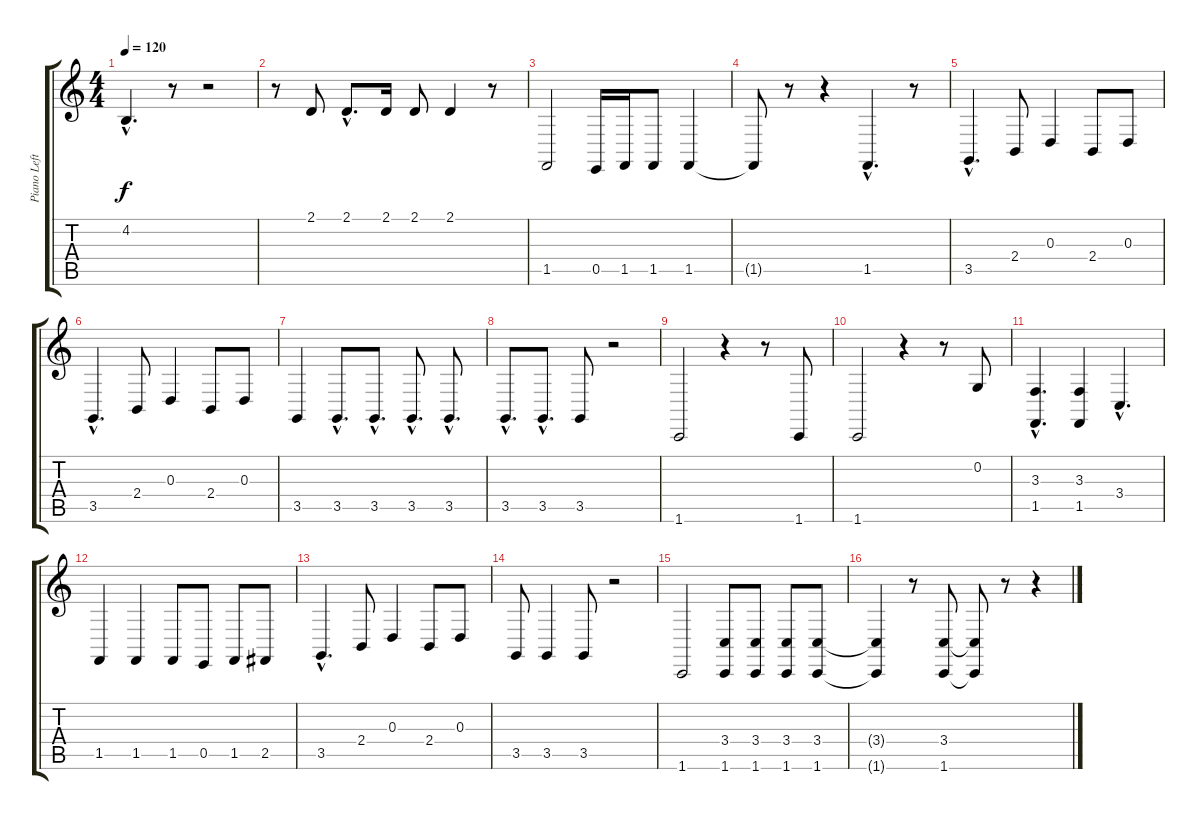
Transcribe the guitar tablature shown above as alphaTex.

\track ("Piano Left hand" "Piano Left") {instrument honkytonkpiano}
\staff {score tabs}
\tuning (C4 G3 D3 A2 E2 B1) {hide}
\ts (4 4)
\tempo 120
\clef g2
\ks c
4.2{hac}.4{d dy f} r.8 r.2 |
r.8 2.1.8 2.1{hac}.8{d} 2.1.16 2.1.8 2.1.4 r.8 |
1.5.2 0.5.16 1.5.16 1.5.8 1.5.4 |
1.5{t}.8 r.8 r.4 1.5{hac}.4{d} r.8 |
3.5{hac}.4{d} 2.4.8 0.3.4 2.4.8 0.3.8 |
3.5{hac}.4{d} 2.4.8 0.3.4 2.4.8 0.3.8 |
3.5.4 3.5{hac}.8{d} 3.5{hac}.8{d} 3.5{hac}.8{d} 3.5{hac}.8{d} |
3.5{hac}.8{d} 3.5{hac}.8{d} 3.5.8 r.2 |
1.6.2 r.4 r.8 1.6.8 |
1.6.2 r.4 r.8 0.2.8 |
(3.3{hac} 1.5{hac}).4{d} (3.3 1.5).4 3.4{hac}.4{d} |
1.5.4 1.5.4 1.5.8 0.5.8 1.5.8 2.5.8 |
3.5{hac}.4{d} 2.4.8 0.3.4 2.4.8 0.3.8 |
3.5.8 3.5.4 3.5.8 r.2 |
1.6.2 (3.4 1.6).8 (3.4 1.6).8 (3.4 1.6).8 (3.4 1.6).8 |
(3.4{t} 1.6{t}).4 r.8 (3.4 1.6).8 (3.4{t} 1.6{t}).8 r.8 r.4
